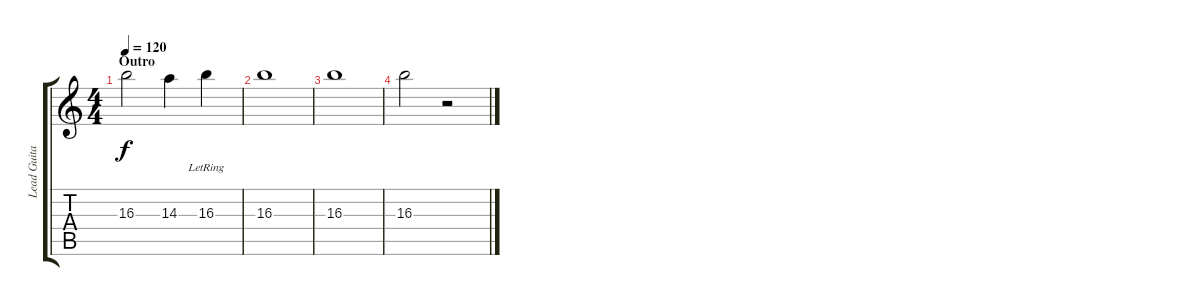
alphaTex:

\track ("Lead Guitar" "Lead Guita") {instrument electricguitarclean}
\staff {score tabs}
\tuning (E4 B3 G3 D3 A2 E2) {hide}
\ts (4 4)
\section ("" "Outro")
\tempo 120
\clef g2
\ks c
16.3.2{dy f} 14.3.4 16.3{lr}.4 |
16.3.1 |
16.3.1 |
16.3.2 r.2
